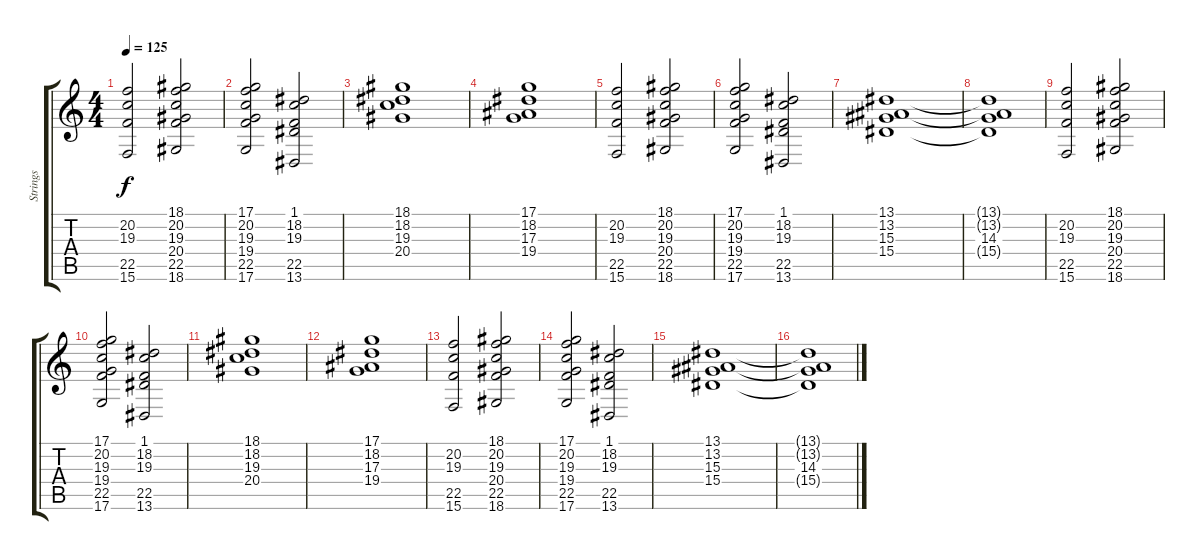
\track ("Strings" "Strings") {instrument stringensemble2}
\staff {score tabs}
\tuning (D4 A3 F3 C3 G2 D2) {hide}
\ts (4 4)
\tempo 125
\clef g2
\ks c
(20.2 19.3 22.5 15.6).2{dy f} (18.1 20.2 19.3 20.4 22.5 18.6).2 |
(17.1 20.2 19.3 19.4 22.5 17.6).2 (1.1 18.2 19.3 22.5 13.6).2 |
(18.1 18.2 19.3 20.4).1 |
(17.1 18.2 17.3 19.4).1 |
(20.2 19.3 22.5 15.6).2 (18.1 20.2 19.3 20.4 22.5 18.6).2 |
(17.1 20.2 19.3 19.4 22.5 17.6).2 (1.1 18.2 19.3 22.5 13.6).2 |
(13.1 13.2 15.3 15.4).1 |
(13.1{t} 13.2{t} 14.3 15.4{t}).1 |
(20.2 19.3 22.5 15.6).2 (18.1 20.2 19.3 20.4 22.5 18.6).2 |
(17.1 20.2 19.3 19.4 22.5 17.6).2 (1.1 18.2 19.3 22.5 13.6).2 |
(18.1 18.2 19.3 20.4).1 |
(17.1 18.2 17.3 19.4).1 |
(20.2 19.3 22.5 15.6).2 (18.1 20.2 19.3 20.4 22.5 18.6).2 |
(17.1 20.2 19.3 19.4 22.5 17.6).2 (1.1 18.2 19.3 22.5 13.6).2 |
(13.1 13.2 15.3 15.4).1 |
(13.1{t} 13.2{t} 14.3 15.4{t}).1
